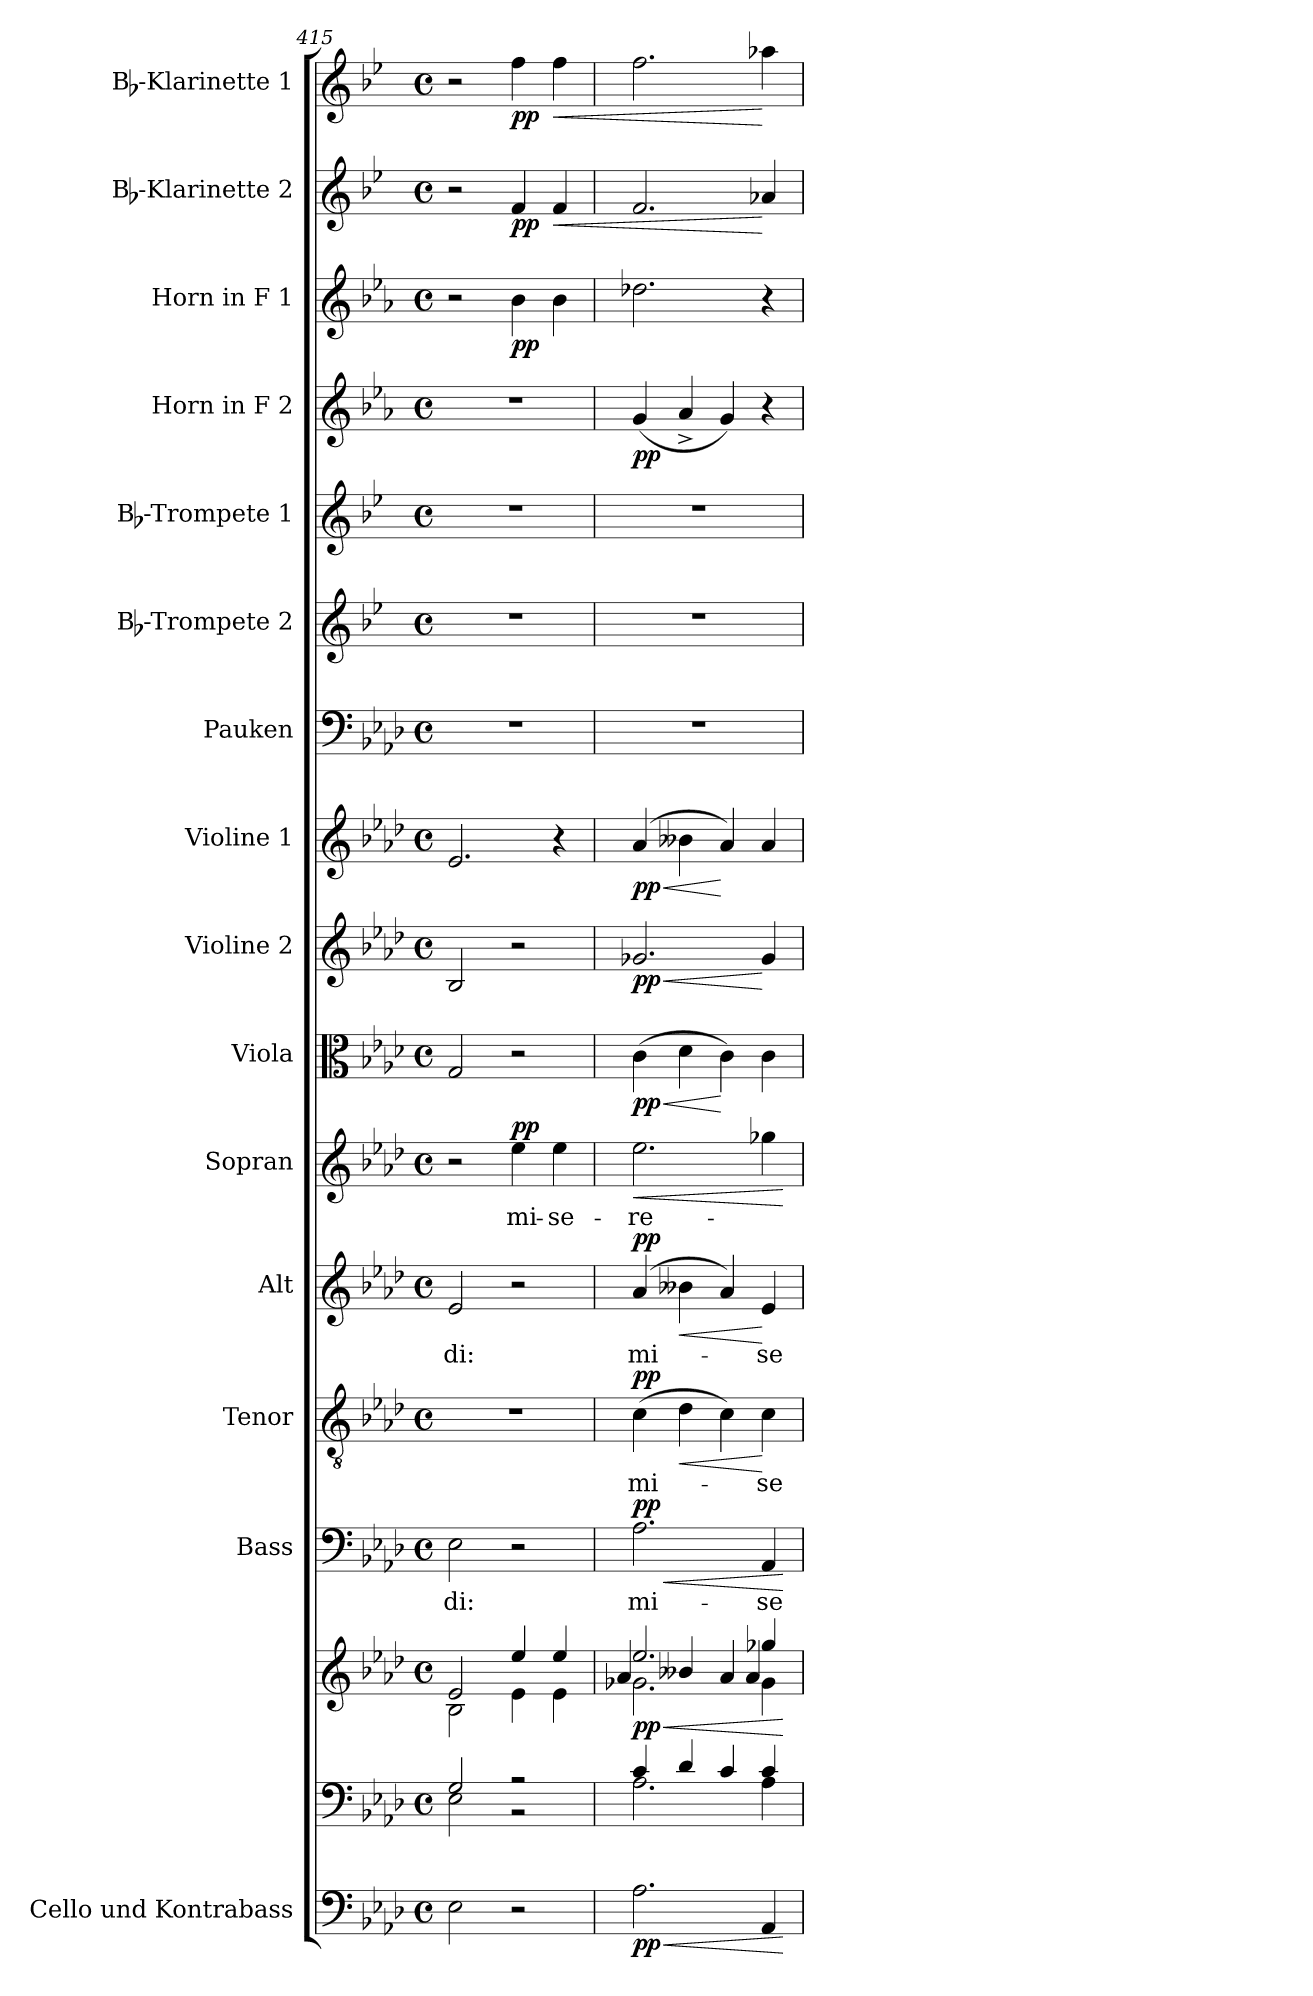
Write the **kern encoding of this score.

**kern	**dynam	**kern	**kern	**dynam	**kern	**text	**dynam	**kern	**text	**dynam	**kern	**text	**dynam	**kern	**text	**dynam	**kern	**dynam	**kern	**dynam	**kern	**dynam	**kern	**kern	**kern	**kern	**dynam	**kern	**dynam	**kern	**dynam	**kern	**dynam
*part16	*part16	*part15	*part15	*part15	*part14	*part14	*part14	*part13	*part13	*part13	*part12	*part12	*part12	*part11	*part11	*part11	*part10	*part10	*part9	*part9	*part8	*part8	*part7	*part6	*part5	*part4	*part4	*part3	*part3	*part2	*part2	*part1	*part1
*staff17	*staff17	*staff16	*staff15	*staff15/16	*staff14	*staff14	*staff14	*staff13	*staff13	*staff13	*staff12	*staff12	*staff12	*staff11	*staff11	*staff11	*staff10	*staff10	*staff9	*staff9	*staff8	*staff8	*staff7	*staff6	*staff5	*staff4	*staff4	*staff3	*staff3	*staff2	*staff2	*staff1	*staff1
*I"Cello und Kontrabass	*	*	*	*	*I"Bass	*	*	*I"Tenor	*	*	*I"Alt	*	*	*I"Sopran	*	*	*I"Viola	*	*I"Violine 2	*	*I"Violine 1	*	*I"Pauken	*I"Bb-Trompete 2	*I"Bb-Trompete 1	*I"Horn in F 2	*	*I"Horn in F 1	*	*I"Bb-Klarinette 2	*	*I"Bb-Klarinette 1	*
*I'Kb.	*	*	*	*	*I'B.	*	*	*I'T.	*	*	*I'A.	*	*	*I'S.	*	*	*I'Vla.	*	*I'Vl. 2	*	*I'Vl. 1	*	*I'Pk.	*I'Bb Trp. 2	*I'Bb Trp. 1	*	*	*	*	*I'Bb Kl. 2	*	*I'Bb Kl. 1	*
*clefF4	*	*clefF4	*clefG2	*	*clefF4	*	*	*clefGv2	*	*	*clefG2	*	*	*clefG2	*	*	*clefC3	*	*clefG2	*	*clefG2	*	*clefF4	*clefG2	*clefG2	*clefG2	*	*clefG2	*	*clefG2	*	*clefG2	*
*ITrd7c12	*	*	*	*	*	*	*	*	*	*	*	*	*	*	*	*	*	*	*	*	*	*	*	*ITrd1c2	*ITrd1c2	*ITrd4c7	*	*ITrd4c7	*	*ITrd1c2	*	*ITrd1c2	*
*k[b-e-a-d-]	*	*k[b-e-a-d-]	*k[b-e-a-d-]	*	*k[b-e-a-d-]	*	*	*k[b-e-a-d-]	*	*	*k[b-e-a-d-]	*	*	*k[b-e-a-d-]	*	*	*k[b-e-a-d-]	*	*k[b-e-a-d-]	*	*k[b-e-a-d-]	*	*k[b-e-a-d-]	*k[b-e-a-d-]	*k[b-e-a-d-]	*k[b-e-a-d-]	*	*k[b-e-a-d-]	*	*k[b-e-a-d-]	*	*k[b-e-a-d-]	*
*A-:	*	*A-:	*A-:	*	*A-:	*	*	*A-:	*	*	*A-:	*	*	*A-:	*	*	*A-:	*	*A-:	*	*A-:	*	*A-:	*A-:	*A-:	*A-:	*	*A-:	*	*A-:	*	*A-:	*
*M4/4	*	*M4/4	*M4/4	*	*M4/4	*	*	*M4/4	*	*	*M4/4	*	*	*M4/4	*	*	*M4/4	*	*M4/4	*	*M4/4	*	*M4/4	*M4/4	*M4/4	*M4/4	*	*M4/4	*	*M4/4	*	*M4/4	*
*met(c)	*	*met(c)	*met(c)	*	*met(c)	*	*	*met(c)	*	*	*met(c)	*	*	*met(c)	*	*	*met(c)	*	*met(c)	*	*met(c)	*	*met(c)	*met(c)	*met(c)	*met(c)	*	*met(c)	*	*met(c)	*	*met(c)	*
=415	=415	=415	=415	=415	=415	=415	=415	=415	=415	=415	=415	=415	=415	=415	=415	=415	=415	=415	=415	=415	=415	=415	=415	=415	=415	=415	=415	=415	=415	=415	=415	=415	=415
*	*	*^	*^	*	*	*	*	*	*	*	*	*	*	*	*	*	*	*	*	*	*	*	*	*	*	*	*	*	*	*	*	*	*
!	!	!	!	!	!	!	!	!LO:LY:b	!	!	!	!	!	!LO:LY:b	!	!	!	!	!	!	!	!	!	!	!	!	!	!	!	!	!	!	!	!	!
2EE-\	.	2G/	2E-\	2e-/	2B-\	.	2E-\	-di:	.	1r	.	.	2e-/	-di:	.	2r	.	.	2G/	.	2B-/	.	2.e-/	.	1r	1r	1r	1r	.	2r	.	2r	.	2r	.
!	!	!	!	!	!	!	!	!	!	!	!	!	!	!	!	!	!LO:LY:b	!LO:DY:a	!	!	!	!	!	!	!	!	!	!	!	!	!LO:DY:b	!	!LO:DY:b	!	!LO:DY:b
2r	.	2r	2r	4ee-/	4e-\	.	2r	.	.	.	.	.	2r	.	.	4ee-\	mi-	pp	2r	.	2r	.	.	.	.	.	.	.	.	4e-\	pp	4e-/	pp	4ee-\	pp
!	!	!	!	!	!	!	!	!	!	!	!	!	!	!	!	!	!LO:LY:b	!	!	!	!	!	!	!	!	!	!	!	!	!	!	!	!LO:HP:b	!	!LO:HP:b
.	.	.	.	4ee-/	4e-\	.	.	.	.	.	.	.	.	.	.	4ee-\	-se-	.	.	.	.	.	4r	.	.	.	.	.	.	4e-\	.	4e-/	<	4ee-\	<
=416	=416	=416	=416	=416	=416	=416	=416	=416	=416	=416	=416	=416	=416	=416	=416	=416	=416	=416	=416	=416	=416	=416	=416	=416	=416	=416	=416	=416	=416	=416	=416	=416	=416	=416	=416
!	!LO:HP:b	!	!	!	!	!LO:HP:b	!	!LO:LY:b	!LO:HP:b	!	!LO:LY:b	!	!	!LO:LY:b	!	!	!LO:LY:b	!LO:HP:b	!	!LO:HP:b	!	!LO:HP:b	!	!LO:HP:b	!	!	!	!	!	!	!	!	!	!	!
*	*	*	*	*	*^	*	*	*	*	*	*	*	*	*	*	*	*	*	*	*	*	*	*	*	*	*	*	*	*	*	*	*	*	*	*
!	!LO:DY:n=1:b	!	!	!	!	!	!LO:DY:n=1:b	!	!	!LO:DY:n=1:a	!	!	!LO:DY:a	!	!	!LO:DY:a	!	!	!	!	!LO:DY:n=1:b	!	!LO:DY:n=1:b	!	!LO:DY:n=1:b	!	!	!	!	!LO:DY:b	!	!	!	!	!	!
2.AA-\	< pp	4c/	2.A-\	2.ee-/	2.g-X\	4a-/	< pp	2.A-\	mi-	< pp	(>4c\	mi-	pp	(4a-/	mi-	pp	2.ee-\	-re-	<	(>4c\	< pp	2.g-X/	< pp	(4a-/	< pp	1r	1r	1r	(<4c/	pp	2.g-X\	.	2.e-/	.	2.ee-\	.
!	!	!	!	!	!	!	!	!	!	!	!	!	!LO:HP:b	!	!	!LO:HP:b	!	!	!	!	!	!	!	!	!	!	!	!	!	!	!	!	!	!	!	!
.	.	4d-/	.	.	.	4b--X/	.	.	.	.	4d-\	.	<	4b--X\	.	<	.	.	.	4d-\	.	.	.	4b--X\	.	.	.	.	4d-^>/	.	.	.	.	.	.	.
.	.	4c/	.	.	.	4a-/	.	.	.	.	4c\)	.	.	4a-/)	.	.	.	.	.	4c\)	[	.	.	4a-/)	[	.	.	.	4c/)	.	.	.	.	.	.	.
!	!	!	!	!	!	!	!	!	!LO:LY:b	!	!	!LO:LY:b	!	!	!LO:LY:b	!	!	!	!	!	!	!	!	!	!	!	!	!	!	!	!	!	!	!	!	!
4AAA-/	.	4c/	4A-\	4gg-X/	4g-\	4a-/	.	4AA-/	-se-	.	4c\	-se-	[	4e-/	-se-	[	4gg-X\	.	.	4c\	.	4g-/	[	4a-/	.	.	.	.	4r	.	4r	.	4g-X/	[	4gg-X\	[
*	*	*v	*v	*	*	*	*	*	*	*	*	*	*	*	*	*	*	*	*	*	*	*	*	*	*	*	*	*	*	*	*	*	*	*	*	*
*	*	*	*v	*v	*v	*	*	*	*	*	*	*	*	*	*	*	*	*	*	*	*	*	*	*	*	*	*	*	*	*	*	*	*	*	*
.	[	.	.	[	.	.	[	.	.	.	.	.	.	.	.	[	.	.	.	.	.	.	.	.	.	.	.	.	.	.	.	.	.
=	=	=	=	=	=	=	=	=	=	=	=	=	=	=	=	=	=	=	=	=	=	=	=	=	=	=	=	=	=	=	=	=	=
*-	*-	*-	*-	*-	*-	*-	*-	*-	*-	*-	*-	*-	*-	*-	*-	*-	*-	*-	*-	*-	*-	*-	*-	*-	*-	*-	*-	*-	*-	*-	*-	*-	*-
